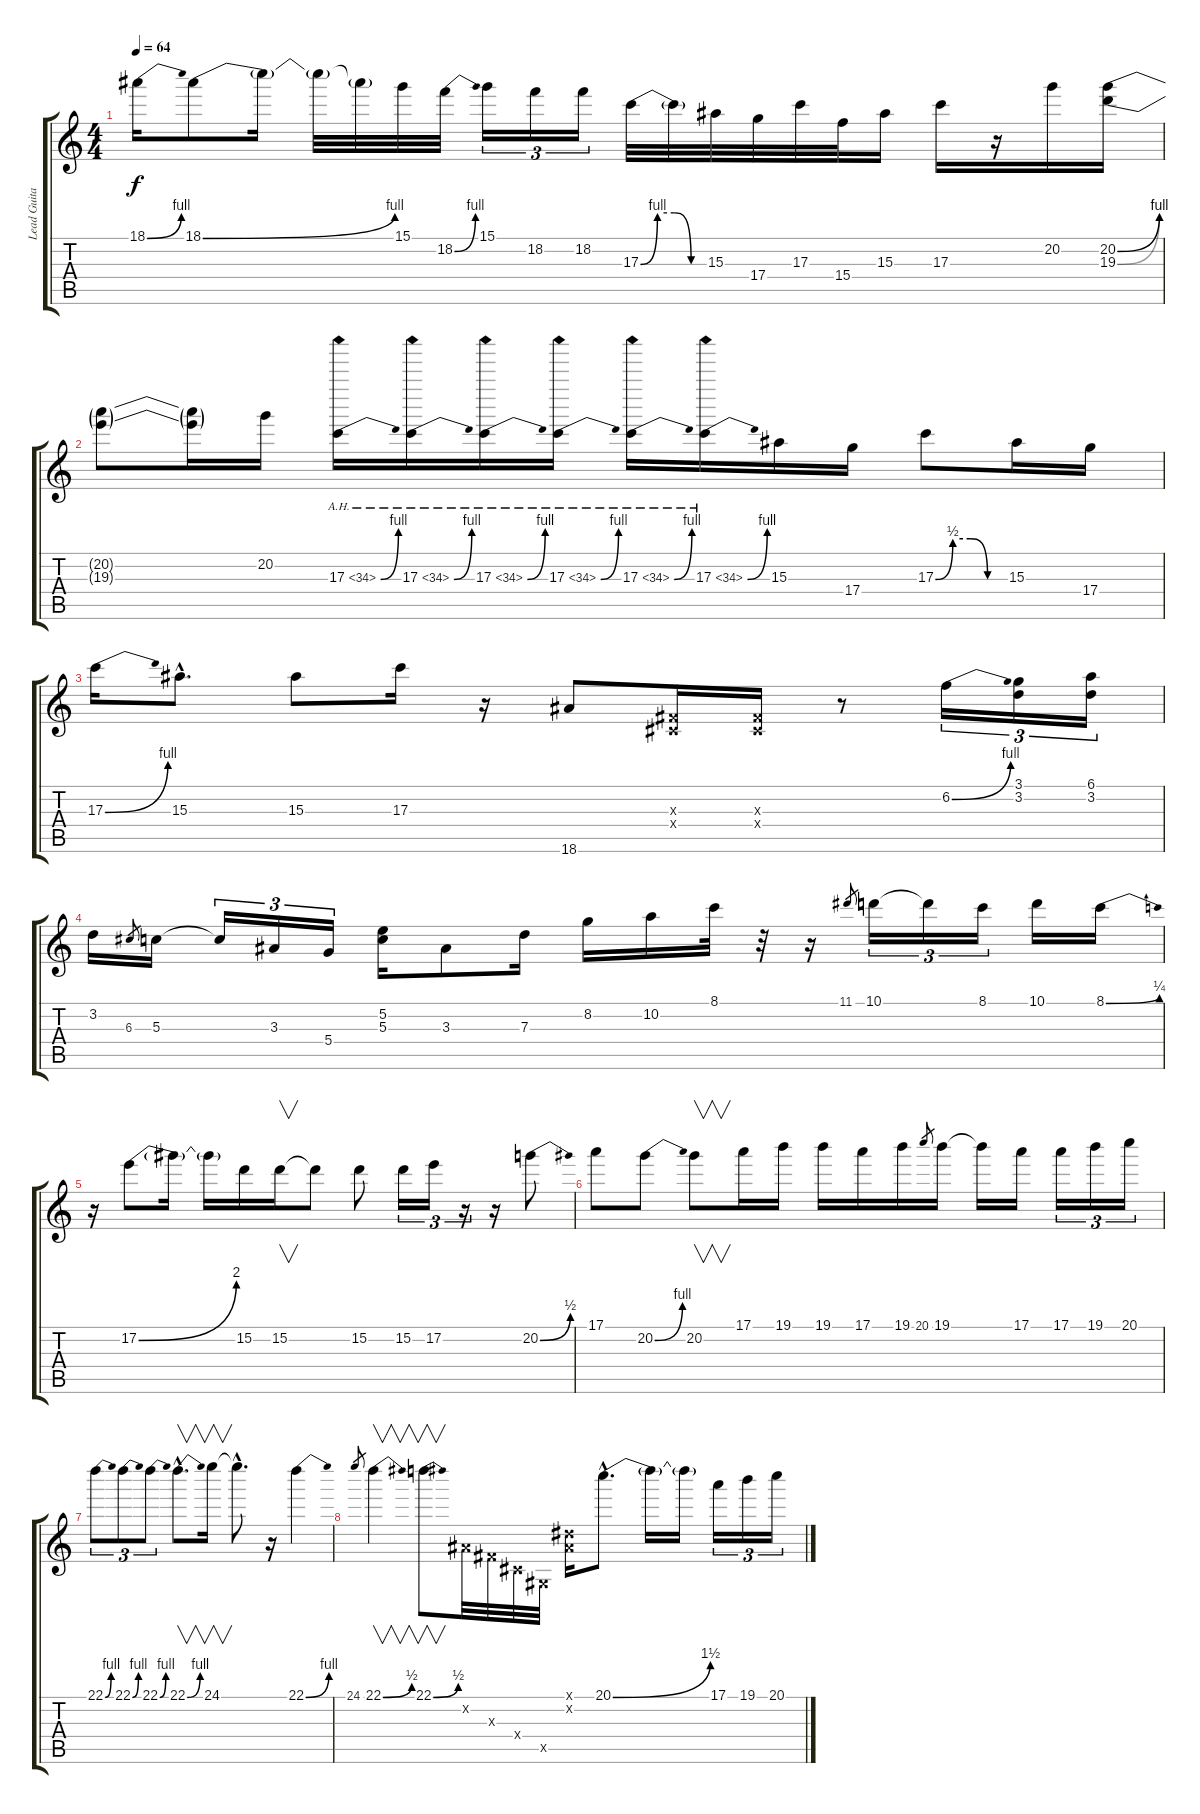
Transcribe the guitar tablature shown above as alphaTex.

\track ("Lead Guitar" "Lead Guita") {instrument overdrivenguitar}
\staff {score tabs}
\tuning (E4 B3 G3 D3 A2 E2) {hide}
\ts (4 4)
\tempo 64
\clef g2
\ks c
18.1{be (bend 0 0 60 4)}.16{dy f} 18.1{be (bend 0 0 60 4)}.8 18.1{t}.16 18.1{t}.32 18.1{t}.32 15.1.32 18.2{be (bend 0 0 60 4)}.32 15.1.16{tu (3 2)} 18.2.16{tu (3 2)} 18.2.16{tu (3 2)} 17.3{be (custom 0 0 15 4 30 4 45 0 60 0)}.32 17.3{t}.32 15.3.32 17.4.32 17.3.32 15.4.32 15.3.16 17.3.16 r.16 20.2.16 (20.2{be (bend 0 0 60 4)} 19.3{be (bend 0 0 60 4)}).16 |
(20.2{t} 19.3{t}).8 (20.2{t} 19.3{t}).16 20.2.16 17.3{be (bend 0 0 60 4) ah 17}.16 17.3{be (bend 0 0 60 4) ah 17}.16 17.3{be (bend 0 0 60 4) ah 17}.16 17.3{be (bend 0 0 60 4) ah 17}.16 17.3{be (bend 0 0 60 4) ah 17}.16 17.3{be (bend 0 0 60 4) ah 17}.16 15.3.16 17.4.16 17.3{be (custom 0 0 15 2 30 2 45 0 60 0)}.8 15.3.16 17.4.16 |
17.3{be (bend 0 0 60 4)}.16 15.3{hac}.8{d} 15.3.8 17.3.16 r.16 18.6.8 (-1.3{x} -1.4{x}).16 (-1.3{x} -1.4{x}).16 r.8 6.2{be (bend 0 0 60 4)}.16{tu (3 2)} (3.1 3.2).16{tu (3 2)} (6.1 3.2).16{tu (3 2)} |
3.2.16 6.3.8{gr} 5.3.16 5.3{t}.16{tu (3 2)} 3.3.16{tu (3 2)} 5.4.16{tu (3 2)} (5.2 5.3).16 3.3.8 7.3.16 8.2.16 10.2.16 8.1.32 r.32 r.16 11.1.8{gr} 10.1.16{tu (3 2)} 10.1{t}.16{tu (3 2)} 8.1.16{tu (3 2)} 10.1.16 8.1{be (bend 0 0 60 1)}.16 |
r.16 17.2{be (bend 0 0 60 8)}.8 17.2{t}.16 17.2{t}.16 15.2.16 15.2.16{v} 15.2{t}.8 15.2.8 15.2.16{tu (3 2)} 17.2.16{tu (3 2)} r.16{tu (3 2)} r.16 20.2{be (bend 0 0 60 2)}.8 |
17.1.8 20.2{be (bend 0 0 60 4)}.8 20.2.8{v} 17.1.16 19.1.16 19.1.16 17.1.16 19.1.16 20.1.8{gr} 19.1.16 19.1{t}.16 17.1.16 17.1.16{tu (3 2)} 19.1.16{tu (3 2)} 20.1.16{tu (3 2)} |
22.1{be (bend 0 0 60 4)}.8{tu (3 2)} 22.1{be (bend 0 0 60 4)}.8{tu (3 2)} 22.1{be (bend 0 0 60 4)}.8{tu (3 2)} 22.1{be (bend 0 0 60 4) hac}.8{v d} 24.1.16{v} 24.1{hac t}.8{d} r.16 22.1{be (bend 0 0 60 4)}.4 |
24.1.8{gr} 22.1{be (bend 0 0 60 2)}.4{v} 22.1{be (bend 0 0 60 2)}.8{v} -1.2{x}.32 -1.3{x}.32 -1.4{x}.32 -1.5{x}.32 (-1.1{x} -1.2{x}).16 20.1{be (bend 0 0 60 6) hac}.8{d} 20.1{t}.16 20.1{t}.16 17.1.16{tu (3 2)} 19.1.16{tu (3 2)} 20.1.16{tu (3 2)}
